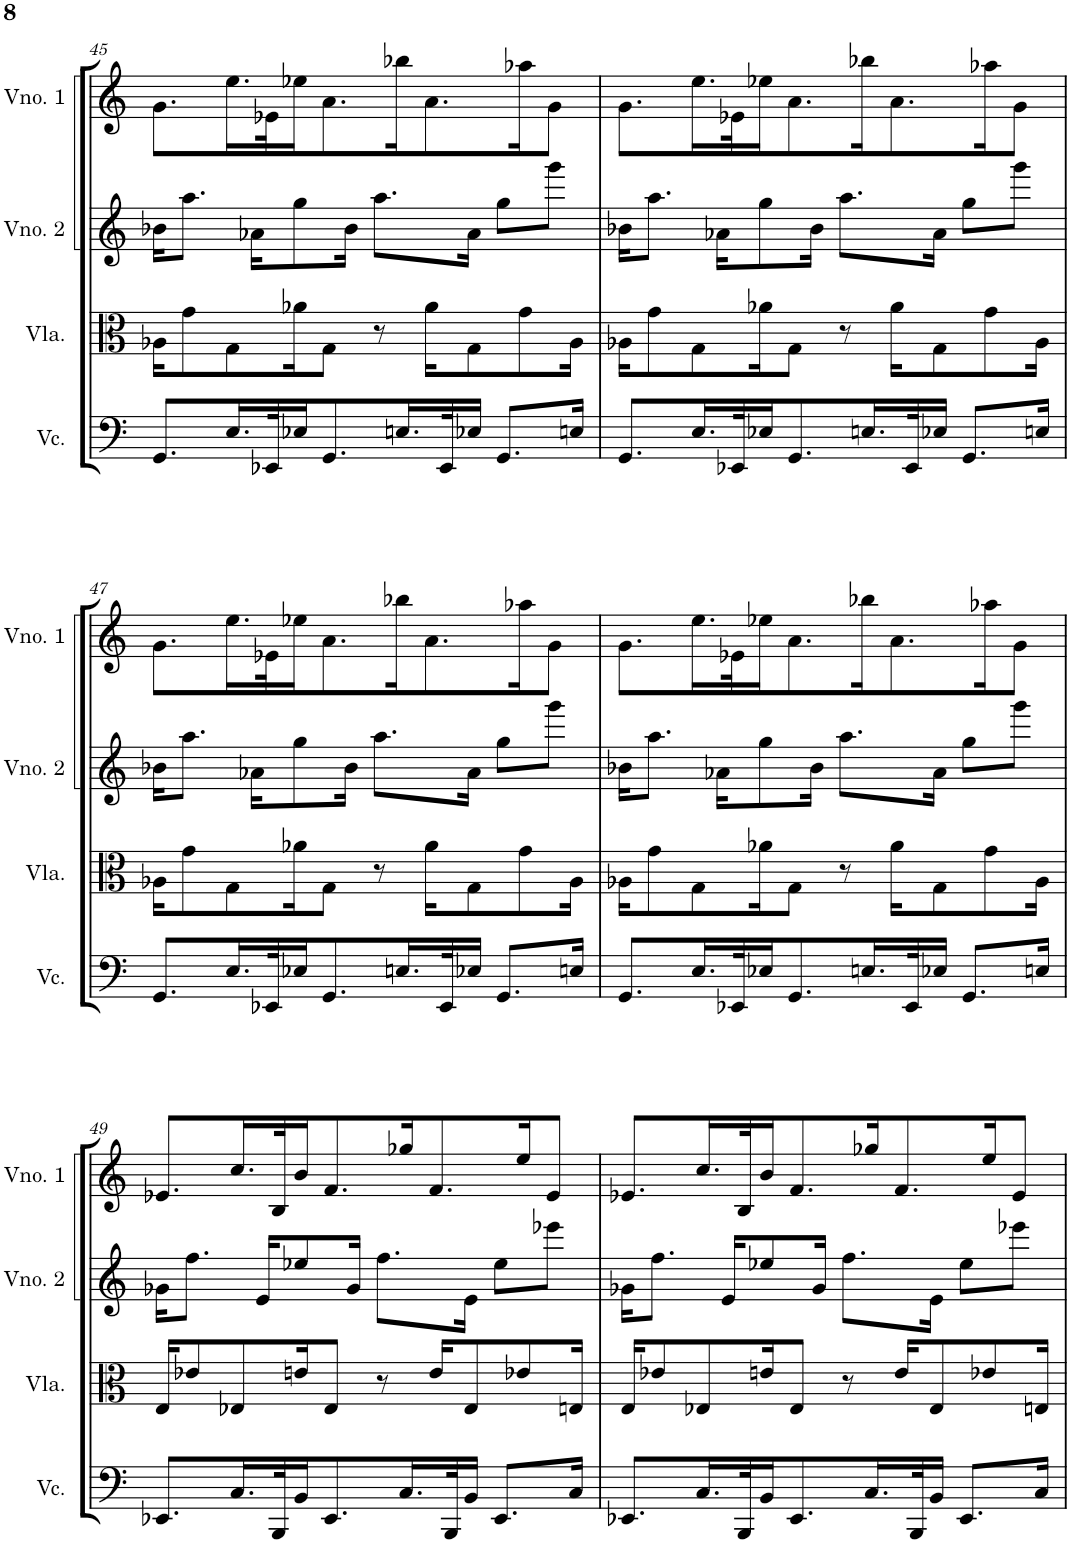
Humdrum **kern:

**kern	**kern	**kern	**kern
*part4	*part3	*part2	*part1
*staff4	*staff3	*staff2	*staff1
*I"Violoncelo	*I"Viola	*I"Violino 2	*I"Violino 1
*I'Vc.	*I'Vla.	*I'Vno. 2	*I'Vno. 1
!!LO:PB:g=z
*clefF4	*clefC3	*clefG2	*clefG2
*k[]	*k[]	*k[]	*k[]
*M4/4	*M4/4	*M4/4	*M4/4
=45	=45	=45	=45
8.GG/L	16A-X\KL	16b-X\KL	8.g\L
.	8g\	8.aa\J	.
16.E/L	8G\	.	16.ee\L
.	.	16a-X\KL	.
32EE-X/K	.	.	32e-X\K
16E-X/J	16a-X\K	8gg\	16ee-X\J
8.GG/	8G\J	.	8.a\
.	.	16b-\Jk	.
.	8r	8.aa\L	.
16.En/L	.	.	16bb-X\K
.	16a-\KL	.	8.a\
32EE-/K	.	.	.
16E-X/JJ	8G\	16a-\Jk	.
8.GG/L	.	8gg\L	.
.	8g\	.	16aa-X\K
.	.	8ggg\J	8g\J
16En/Jk	16A-\Jk	.	.
=46	=46	=46	=46
8.GG/L	16A-X\KL	16b-X\KL	8.g\L
.	8g\	8.aa\J	.
16.E/L	8G\	.	16.ee\L
.	.	16a-X\KL	.
32EE-X/K	.	.	32e-X\K
16E-X/J	16a-X\K	8gg\	16ee-X\J
8.GG/	8G\J	.	8.a\
.	.	16b-\Jk	.
.	8r	8.aa\L	.
16.En/L	.	.	16bb-X\K
.	16a-\KL	.	8.a\
32EE-/K	.	.	.
16E-X/JJ	8G\	16a-\Jk	.
8.GG/L	.	8gg\L	.
.	8g\	.	16aa-X\K
.	.	8ggg\J	8g\J
16En/Jk	16A-\Jk	.	.
!!LO:LB:g=z
=47	=47	=47	=47
8.GG/L	16A-X\KL	16b-X\KL	8.g\L
.	8g\	8.aa\J	.
16.E/L	8G\	.	16.ee\L
.	.	16a-X\KL	.
32EE-X/K	.	.	32e-X\K
16E-X/J	16a-X\K	8gg\	16ee-X\J
8.GG/	8G\J	.	8.a\
.	.	16b-\Jk	.
.	8r	8.aa\L	.
16.En/L	.	.	16bb-X\K
.	16a-\KL	.	8.a\
32EE-/K	.	.	.
16E-X/JJ	8G\	16a-\Jk	.
8.GG/L	.	8gg\L	.
.	8g\	.	16aa-X\K
.	.	8ggg\J	8g\J
16En/Jk	16A-\Jk	.	.
=48	=48	=48	=48
8.GG/L	16A-X\KL	16b-X\KL	8.g\L
.	8g\	8.aa\J	.
16.E/L	8G\	.	16.ee\L
.	.	16a-X\KL	.
32EE-X/K	.	.	32e-X\K
16E-X/J	16a-X\K	8gg\	16ee-X\J
8.GG/	8G\J	.	8.a\
.	.	16b-\Jk	.
.	8r	8.aa\L	.
16.En/L	.	.	16bb-X\K
.	16a-\KL	.	8.a\
32EE-/K	.	.	.
16E-X/JJ	8G\	16a-\Jk	.
8.GG/L	.	8gg\L	.
.	8g\	.	16aa-X\K
.	.	8ggg\J	8g\J
16En/Jk	16A-\Jk	.	.
!!LO:LB:g=z
=49	=49	=49	=49
8.EE-X/L	16E/KL	16g-X\KL	8.e-X/L
.	8e-X/	8.ff\J	.
16.C/L	8E-X/	.	16.cc/L
.	.	16e/KL	.
32BBB/K	.	.	32B/K
16BB/J	16en/K	8ee-X/	16b/J
8.EE-/	8E-/J	.	8.f/
.	.	16g-/Jk	.
.	8r	8.ff\L	.
16.C/L	.	.	16gg-X/K
.	16e/KL	.	8.f/
32BBB/K	.	.	.
16BB/JJ	8E-/	16e\Jk	.
8.EE-/L	.	8ee-\L	.
.	8e-X/	.	16ee/K
.	.	8eee-X\J	8e-/J
16C/Jk	16En/Jk	.	.
=50	=50	=50	=50
8.EE-X/L	16E/KL	16g-X\KL	8.e-X/L
.	8e-X/	8.ff\J	.
16.C/L	8E-X/	.	16.cc/L
.	.	16e/KL	.
32BBB/K	.	.	32B/K
16BB/J	16en/K	8ee-X/	16b/J
8.EE-/	8E-/J	.	8.f/
.	.	16g-/Jk	.
.	8r	8.ff\L	.
16.C/L	.	.	16gg-X/K
.	16e/KL	.	8.f/
32BBB/K	.	.	.
16BB/JJ	8E-/	16e\Jk	.
8.EE-/L	.	8ee-\L	.
.	8e-X/	.	16ee/K
.	.	8eee-X\J	8e-/J
16C/Jk	16En/Jk	.	.
=	=	=	=
*-	*-	*-	*-
